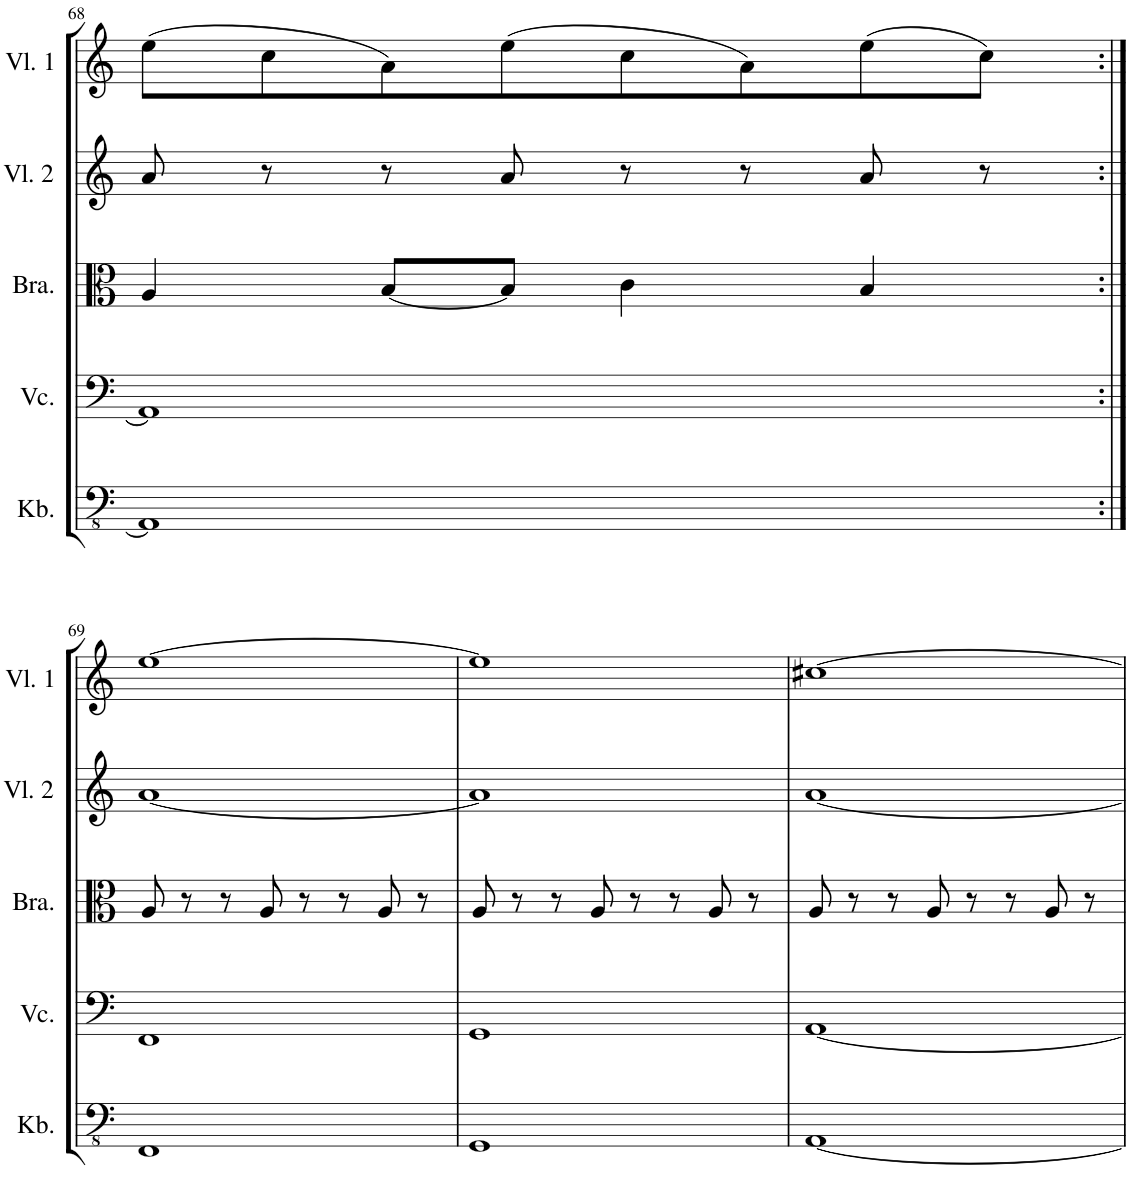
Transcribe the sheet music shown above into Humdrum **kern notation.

**kern	**kern	**kern	**kern	**kern
*part5	*part4	*part3	*part2	*part1
*staff5	*staff4	*staff3	*staff2	*staff1
*I"Kontrabass	*I"Violoncello	*I"Bratsche	*I"Violine 2	*I"Violine 1
*I'Kb.	*I'Vc.	*I'Bra.	*I'Vl. 2	*I'Vl. 1
!!LO:PB:g=z
*clefFv4	*clefF4	*clefC3	*clefG2	*clefG2
*Trd7c12	*	*	*	*
*k[]	*k[]	*k[]	*k[]	*k[]
*M8/8	*M8/8	*M8/8	*M8/8	*M8/8
=68	=68	=68	=68	=68
1AAA]	1AA]	4A/	8a/	(8ee\L
.	.	.	8r	8cc\
.	.	[8B/L	8r	8a\)
.	.	8B/J]	8a/	(8ee\
.	.	4c\	8r	8cc\
.	.	.	8r	8a\)
.	.	4B/	8a/	(8ee\
.	.	.	8r	8cc\J)
!!LO:LB:g=z
=69:|!	=69:|!	=69:|!	=69:|!	=69:|!
1FFF	1FF	8A/	[1a	[1ee
.	.	8r	.	.
.	.	8r	.	.
.	.	8A/	.	.
.	.	8r	.	.
.	.	8r	.	.
.	.	8A/	.	.
.	.	8r	.	.
=70	=70	=70	=70	=70
1GGG	1GG	8A/	1a]	1ee]
.	.	8r	.	.
.	.	8r	.	.
.	.	8A/	.	.
.	.	8r	.	.
.	.	8r	.	.
.	.	8A/	.	.
.	.	8r	.	.
=71	=71	=71	=71	=71
[1AAA	[1AA	8A/	[1a	[1cc#X
.	.	8r	.	.
.	.	8r	.	.
.	.	8A/	.	.
.	.	8r	.	.
.	.	8r	.	.
.	.	8A/	.	.
.	.	8r	.	.
=	=	=	=	=
*-	*-	*-	*-	*-
